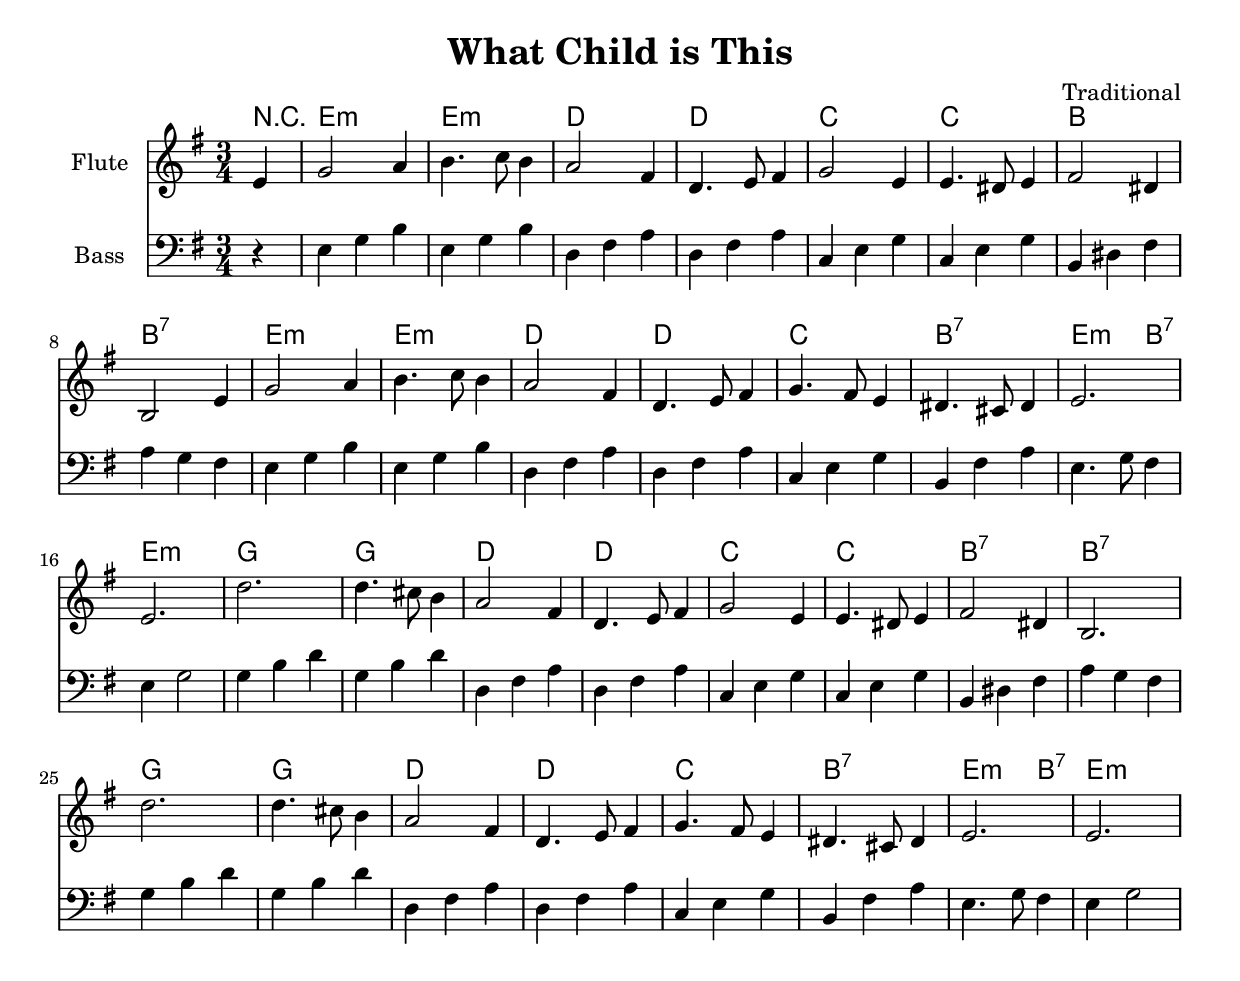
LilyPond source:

\header {
	title = "What Child is This"
	composer = "Traditional"
}

\version "2.10.33"

FluteA = \relative c' {
	\partial4 e4 | g2  a4 | b4. c8 b4 | a2 fis4 | d4. e8 fis4 |
	g2 e4 | e4. dis8 e4 | fis2 dis4 | b2 e4 |
	g2 a4 | b4. c8 b4 | a2 fis4 | d4. e8 fis4 |
	g4. fis8 e4 | dis4. cis8 dis4 | e2. | e2. |
}

FluteB = \relative c''{
	d2. | d4. cis8 b4 | a2 fis4 | d4. e8 fis4 |
	g2 e4 | e4. dis8 e4 | fis2 dis4 | b2. |
	d'2. | d4. cis8 b4 | a2 fis4 | d4. e8 fis4 |
	g4. fis8 e4 | dis4. cis8 dis4 | e2. | e2. |
}

ClarinetA = \relative c'' {
}

BassA = \relative c {
	\partial4 r4 | e4 g b |e,4 g b| d,4 fis a| d,4 fis a |
	c,4 e g| c,4 e g| b,4 dis fis | a4 g fis |
	e4 g b |e,4 g b| d,4 fis a| d,4 fis a |
	c,4 e g| b,4 fis' a | e4. g8 fis4 | e4 g2 |
}
BassB = \relative c {
	g'4 b d | g,4 b d | d,4 fis a | d,4 fis a |
	c,4 e g | c,4 e g | b,4 dis fis | a4 g fis |
	g4 b d | g,4 b d | d,4 fis a | d,4 fis a |
	c,4 e g | b,4 fis' a | e4. g8 fis4 | e4 g2 |
}

ChordsA = \chordmode {
	\partial4 r4 e2.:m | e2.:m| d2. | d2. |
	c2. | c2. | b2. | b2.:7 |
	e2.:m | e2.:m| d2. | d2. |
	c2. | b2.:7 | e2:m b4:7| e2.:m |
}
ChordsB = \chordmode {
	g2. | g2. | d2. | d2. |
	c2. | c2. | b2.:7 | b2.:7 |
	g2. | g2. | d2. | d2. |
	c2. | b2.:7 | e2:m b4:7| e2.:m |
}





\header {
	title = "What Child is This"
	composer = "Traditional"
}

\version "2.10.33"

<<
	\new ChordNames { \ChordsA \ChordsB} 

	\new Staff {
		\set Staff.instrumentName = \markup { Flute }
		\clef treble \time 3/4 \key e \minor
		\FluteA \FluteB
	}
	
	%\new Staff {
	%	\set Staff.instrumentName = \markup { Clarinet B }
    %      \transpose c c {
	%		\clef treble \time 3/4 \key e \minor
	%		\ClarinetA
	%	}
	%}
	
	\new Staff {
		\set Staff.instrumentName = \markup {Bass}
		\clef bass \time 3/4 \key e \minor
		\BassA \BassB
	}
	
>>
